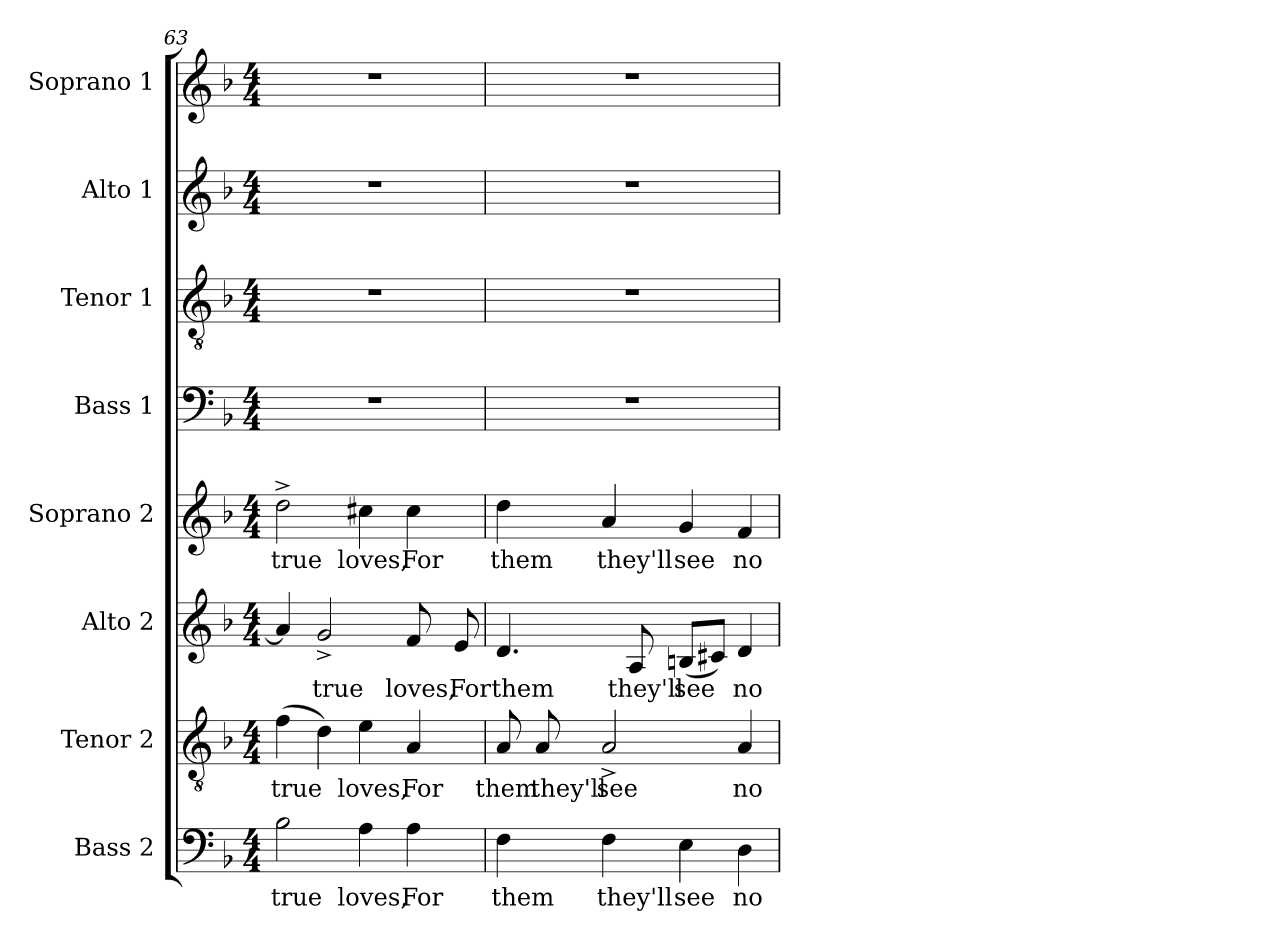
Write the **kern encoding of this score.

**kern	**text	**kern	**text	**kern	**text	**kern	**text	**kern	**kern	**kern	**kern
*part8	*part8	*part7	*part7	*part6	*part6	*part5	*part5	*part4	*part3	*part2	*part1
*staff8	*staff8	*staff7	*staff7	*staff6	*staff6	*staff5	*staff5	*staff4	*staff3	*staff2	*staff1
*I"Bass 2	*	*I"Tenor 2	*	*I"Alto 2	*	*I"Soprano 2	*	*I"Bass 1	*I"Tenor 1	*I"Alto 1	*I"Soprano 1
*I'B2.	*	*I'T2.	*	*I'A2.	*	*I'S2.	*	*I'B1.	*I'T1.	*I'A1.	*I'S1.
*clefF4	*	*clefGv2	*	*clefG2	*	*clefG2	*	*clefF4	*clefGv2	*clefG2	*clefG2
*	*	*ITrd7c12	*	*	*	*	*	*	*ITrd7c12	*	*
*k[b-]	*	*k[b-]	*	*k[b-]	*	*k[b-]	*	*k[b-]	*k[b-]	*k[b-]	*k[b-]
*F:	*	*F:	*	*F:	*	*F:	*	*F:	*F:	*F:	*F:
*M4/4	*	*M4/4	*	*M4/4	*	*M4/4	*	*M4/4	*M4/4	*M4/4	*M4/4
=63	=63	=63	=63	=63	=63	=63	=63	=63	=63	=63	=63
!	!LO:LY:b:color=#000000	!	!	!	!	!	!	!	!	!	!
!	!	!	!LO:LY:b:color=#000000	!	!	!	!	!	!	!	!
!	!	!	!	!	!	!	!LO:LY:b:color=#000000	!	!	!	!
2B-i\	true	(4Fi\	true	4ai/]	.	2dd^i\	true	1r	1r	1r	1r
!	!	!	!	!	!LO:LY:b:color=#000000	!	!	!	!	!	!
.	.	4Di\)	.	2g^i/	true	.	.	.	.	.	.
!	!LO:LY:b:color=#000000	!	!	!	!	!	!	!	!	!	!
!	!	!	!LO:LY:b:color=#000000	!	!	!	!	!	!	!	!
!	!	!	!	!	!	!	!LO:LY:b:color=#000000	!	!	!	!
4Ai\	loves,	4Ei\	loves,	.	.	4cc#Xi\	loves,	.	.	.	.
!	!LO:LY:b:color=#000000	!	!	!	!	!	!	!	!	!	!
!	!	!	!LO:LY:b:color=#000000	!	!	!	!	!	!	!	!
!	!	!	!	!	!LO:LY:b:color=#000000	!	!	!	!	!	!
!	!	!	!	!	!	!	!LO:LY:b:color=#000000	!	!	!	!
4Ai\	For	4AAi/	For	8fi/	loves,	4cc#i\	For	.	.	.	.
!	!	!	!	!	!LO:LY:b:color=#000000	!	!	!	!	!	!
.	.	.	.	8ei/	For	.	.	.	.	.	.
=64	=64	=64	=64	=64	=64	=64	=64	=64	=64	=64	=64
!	!LO:LY:b:color=#000000	!	!	!	!	!	!	!	!	!	!
!	!	!	!LO:LY:b:color=#000000	!	!	!	!	!	!	!	!
!	!	!	!	!	!LO:LY:b:color=#000000	!	!	!	!	!	!
!	!	!	!	!	!	!	!LO:LY:b:color=#000000	!	!	!	!
4Fi\	them	8AAi/	them	4.di/	them	4ddi\	them	1r	1r	1r	1r
!	!	!	!LO:LY:b:color=#000000	!	!	!	!	!	!	!	!
.	.	8AAi/	they'll	.	.	.	.	.	.	.	.
!	!LO:LY:b:color=#000000	!	!	!	!	!	!	!	!	!	!
!	!	!	!LO:LY:b:color=#000000	!	!	!	!	!	!	!	!
!	!	!	!	!	!	!	!LO:LY:b:color=#000000	!	!	!	!
4Fi\	they'll	2AA^i/	see	.	.	4ai/	they'll	.	.	.	.
!	!	!	!	!	!LO:LY:b:color=#000000	!	!	!	!	!	!
.	.	.	.	8Ai/	they'll	.	.	.	.	.	.
!	!LO:LY:b:color=#000000	!	!	!	!	!	!	!	!	!	!
!	!	!	!	!	!LO:LY:b:color=#000000	!	!	!	!	!	!
!	!	!	!	!	!	!	!LO:LY:b:color=#000000	!	!	!	!
4Ei\	see	.	.	(8Bni/L	see	4gi/	see	.	.	.	.
.	.	.	.	8c#Xi/J)	.	.	.	.	.	.	.
!	!LO:LY:b:color=#000000	!	!	!	!	!	!	!	!	!	!
!	!	!	!LO:LY:b:color=#000000	!	!	!	!	!	!	!	!
!	!	!	!	!	!LO:LY:b:color=#000000	!	!	!	!	!	!
!	!	!	!	!	!	!	!LO:LY:b:color=#000000	!	!	!	!
4Di\	no	4AAi/	no	4di/	no	4fi/	no	.	.	.	.
=	=	=	=	=	=	=	=	=	=	=	=
*-	*-	*-	*-	*-	*-	*-	*-	*-	*-	*-	*-
